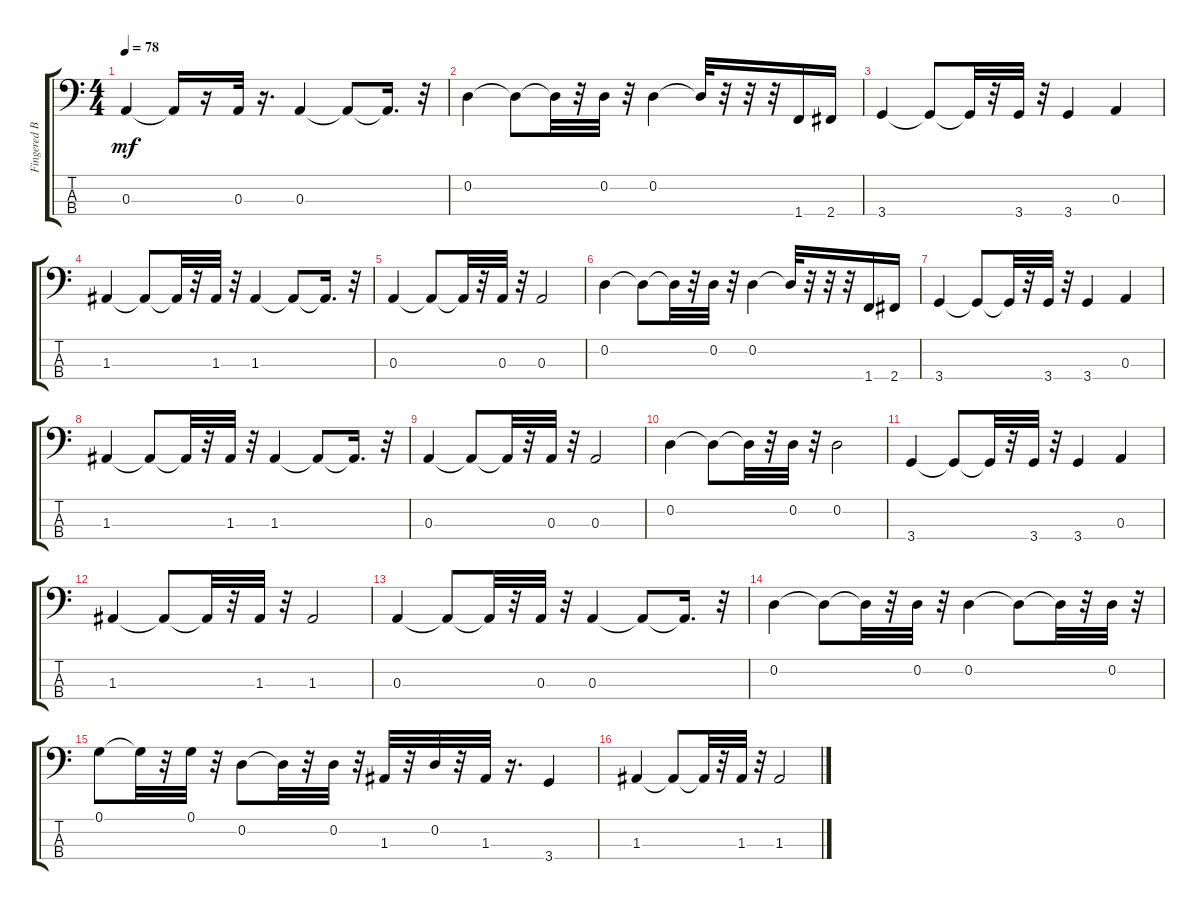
\track ("Fingered Bs.        " "Fingered B") {instrument electricbassfinger}
\staff {score tabs}
\tuning (G2 D2 A1 E1) {hide}
\ts (4 4)
\tempo 78
\clef f4
\ks c
0.3.4{dy mf} 0.3{t}.16 r.16 0.3.32 r.16{d} 0.3.4 0.3{t}.8 0.3{t}.16{d} r.32 |
0.2.4 0.2{t}.8 0.2{t}.32 r.32 0.2.32 r.32 0.2.4 0.2{t}.32 r.32 r.32 r.32 1.4.16 2.4.16 |
3.4.4 3.4{t}.8 3.4{t}.32 r.32 3.4.32 r.32 3.4.4 0.3.4 |
1.3.4 1.3{t}.8 1.3{t}.32 r.32 1.3.32 r.32 1.3.4 1.3{t}.8 1.3{t}.16{d} r.32 |
0.3.4 0.3{t}.8 0.3{t}.32 r.32 0.3.32 r.32 0.3.2 |
0.2.4 0.2{t}.8 0.2{t}.32 r.32 0.2.32 r.32 0.2.4 0.2{t}.32 r.32 r.32 r.32 1.4.16 2.4.16 |
3.4.4 3.4{t}.8 3.4{t}.32 r.32 3.4.32 r.32 3.4.4 0.3.4 |
1.3.4 1.3{t}.8 1.3{t}.32 r.32 1.3.32 r.32 1.3.4 1.3{t}.8 1.3{t}.16{d} r.32 |
0.3.4 0.3{t}.8 0.3{t}.32 r.32 0.3.32 r.32 0.3.2 |
0.2.4 0.2{t}.8 0.2{t}.32 r.32 0.2.32 r.32 0.2.2 |
3.4.4 3.4{t}.8 3.4{t}.32 r.32 3.4.32 r.32 3.4.4 0.3.4 |
1.3.4 1.3{t}.8 1.3{t}.32 r.32 1.3.32 r.32 1.3.2 |
0.3.4 0.3{t}.8 0.3{t}.32 r.32 0.3.32 r.32 0.3.4 0.3{t}.8 0.3{t}.16{d} r.32 |
0.2.4 0.2{t}.8 0.2{t}.32 r.32 0.2.32 r.32 0.2.4 0.2{t}.8 0.2{t}.32 r.32 0.2.32 r.32 |
0.1.8 0.1{t}.32 r.32 0.1.32 r.32 0.2.8 0.2{t}.32 r.32 0.2.32 r.32 1.3.32 r.32 0.2.32 r.32 1.3.32 r.16{d} 3.4.4 |
1.3.4 1.3{t}.8 1.3{t}.32 r.32 1.3.32 r.32 1.3.2
